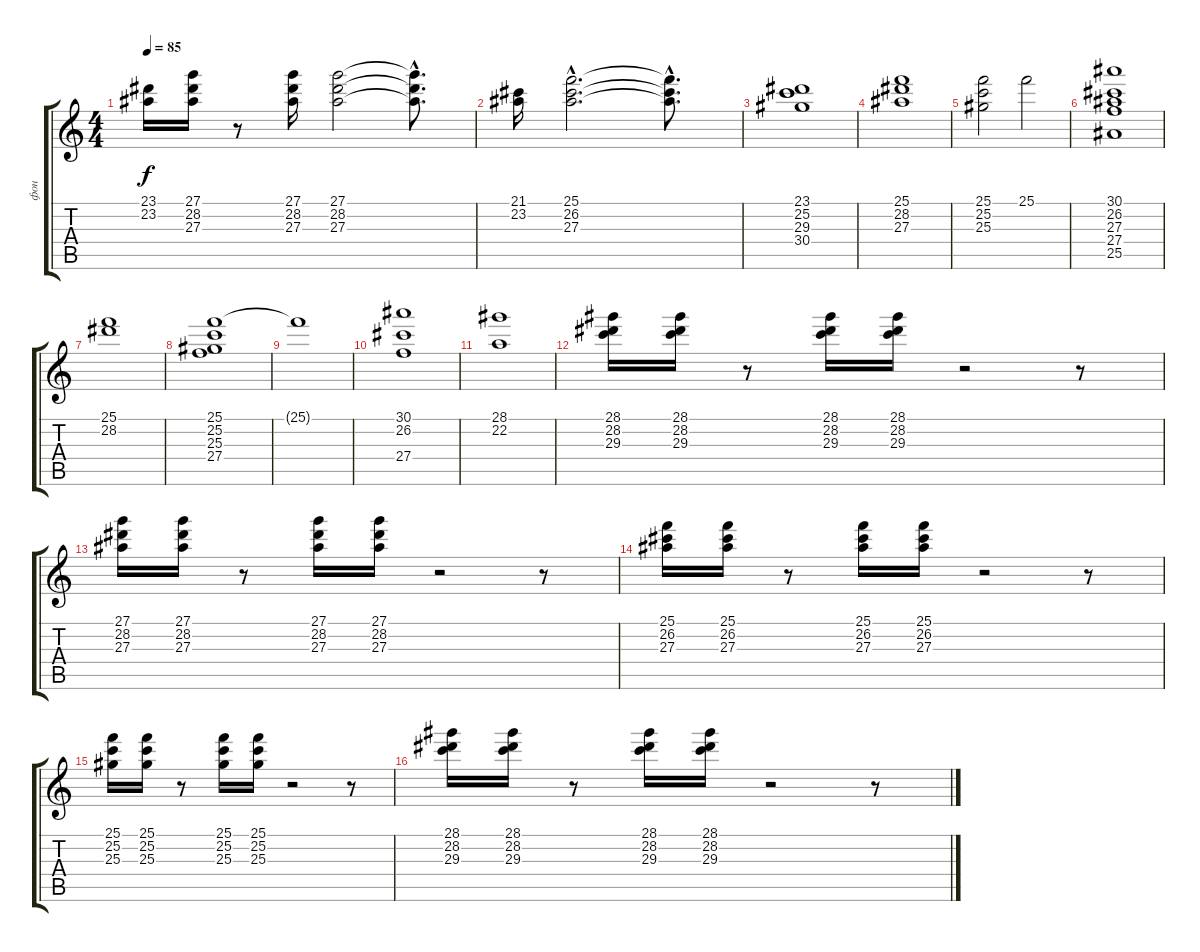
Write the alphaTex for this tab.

\track ("фон" "фон") {instrument rockorgan}
\staff {score tabs}
\tuning (E4 B3 G3 D3 A2 E2) {hide}
\ts (4 4)
\tempo 85
\clef g2
\ks c
(23.1 23.2).16{dy f} (27.1 28.2 27.3).16 r.8 (27.1 28.2 27.3).16 (27.1 28.2 27.3).2 (27.1{hac t} 28.2{hac t} 27.3{hac t}).8{d} |
(21.1 23.2).16 (25.1{hac} 26.2{hac} 27.3{hac}).2{d} (25.1{hac t} 26.2{hac t} 27.3{hac t}).8{d} |
(23.1 25.2 29.3 30.4).1 |
(25.1 28.2 27.3).1 |
(25.1 25.2 25.3).2 25.1.2 |
(30.1 26.2 27.3 27.4 25.5).1 |
(25.1 28.2).1 |
(25.1 25.2 25.3 27.4).1 |
25.1{t}.1 |
(30.1 26.2 27.4).1 |
(28.1 22.2).1 |
(28.1 28.2 29.3).16 (28.1 28.2 29.3).16 r.8 (28.1 28.2 29.3).16 (28.1 28.2 29.3).16 r.2 r.8 |
(27.1 28.2 27.3).16 (27.1 28.2 27.3).16 r.8 (27.1 28.2 27.3).16 (27.1 28.2 27.3).16 r.2 r.8 |
(25.1 26.2 27.3).16 (25.1 26.2 27.3).16 r.8 (25.1 26.2 27.3).16 (25.1 26.2 27.3).16 r.2 r.8 |
(25.1 25.2 25.3).16 (25.1 25.2 25.3).16 r.8 (25.1 25.2 25.3).16 (25.1 25.2 25.3).16 r.2 r.8 |
(28.1 28.2 29.3).16 (28.1 28.2 29.3).16 r.8 (28.1 28.2 29.3).16 (28.1 28.2 29.3).16 r.2 r.8
